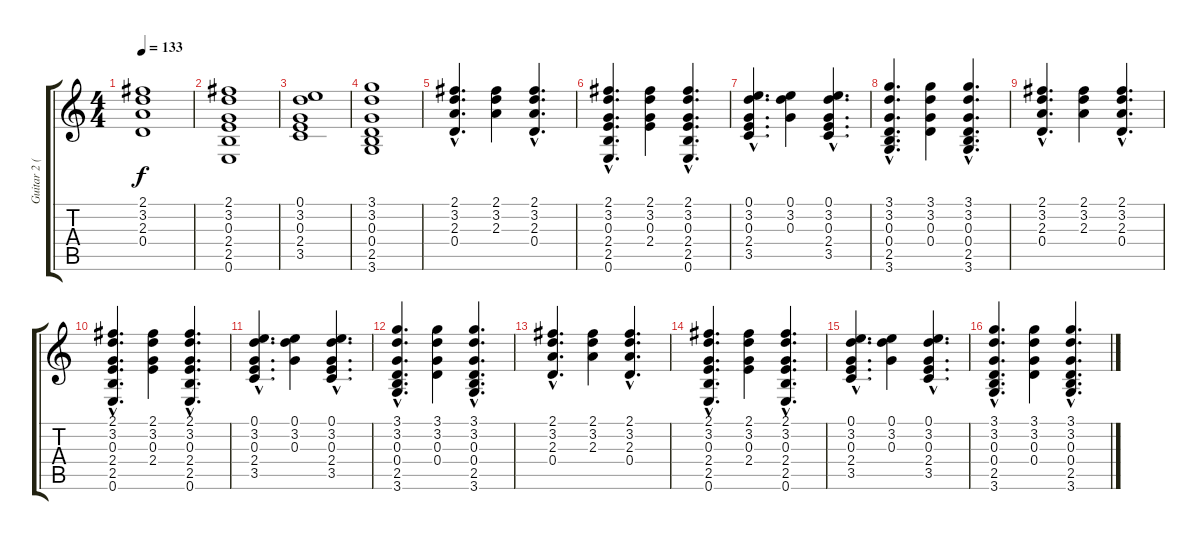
\track ("Guitar 2 (Quiet)" "Guitar 2 (") {instrument acousticguitarsteel}
\staff {score tabs}
\tuning (E4 B3 G3 D3 A2 E2) {hide}
\ts (4 4)
\tempo 133
\clef g2
\ks c
(2.1 3.2 2.3 0.4).1{dy f instrument acousticguitarsteel} |
(2.1 3.2 0.3 2.4 2.5 0.6).1 |
(0.1 3.2 0.3 2.4 3.5).1 |
(3.1 3.2 0.3 0.4 2.5 3.6).1 |
(2.1{hac} 3.2{hac} 2.3{hac} 0.4{hac}).4{d} (2.1 3.2 2.3).4 (2.1{hac} 3.2{hac} 2.3{hac} 0.4{hac}).4{d} |
(2.1{hac} 3.2{hac} 0.3{hac} 2.4{hac} 2.5{hac} 0.6{hac}).4{d} (2.1 3.2 0.3 2.4).4 (2.1{hac} 3.2{hac} 0.3{hac} 2.4{hac} 2.5{hac} 0.6{hac}).4{d} |
(0.1{hac} 3.2{hac} 0.3{hac} 2.4{hac} 3.5{hac}).4{d} (0.1 3.2 0.3).4 (0.1{hac} 3.2{hac} 0.3{hac} 2.4{hac} 3.5{hac}).4{d} |
(3.1{hac} 3.2{hac} 0.3{hac} 0.4{hac} 2.5{hac} 3.6{hac}).4{d} (3.1 3.2 0.3 0.4).4 (3.1{hac} 3.2{hac} 0.3{hac} 0.4{hac} 2.5{hac} 3.6{hac}).4{d} |
(2.1{hac} 3.2{hac} 2.3{hac} 0.4{hac}).4{d} (2.1 3.2 2.3).4 (2.1{hac} 3.2{hac} 2.3{hac} 0.4{hac}).4{d} |
(2.1{hac} 3.2{hac} 0.3{hac} 2.4{hac} 2.5{hac} 0.6{hac}).4{d} (2.1 3.2 0.3 2.4).4 (2.1{hac} 3.2{hac} 0.3{hac} 2.4{hac} 2.5{hac} 0.6{hac}).4{d} |
(0.1{hac} 3.2{hac} 0.3{hac} 2.4{hac} 3.5{hac}).4{d} (0.1 3.2 0.3).4 (0.1{hac} 3.2{hac} 0.3{hac} 2.4{hac} 3.5{hac}).4{d} |
(3.1{hac} 3.2{hac} 0.3{hac} 0.4{hac} 2.5{hac} 3.6{hac}).4{d} (3.1 3.2 0.3 0.4).4 (3.1{hac} 3.2{hac} 0.3{hac} 0.4{hac} 2.5{hac} 3.6{hac}).4{d} |
(2.1{hac} 3.2{hac} 2.3{hac} 0.4{hac}).4{d} (2.1 3.2 2.3).4 (2.1{hac} 3.2{hac} 2.3{hac} 0.4{hac}).4{d} |
(2.1{hac} 3.2{hac} 0.3{hac} 2.4{hac} 2.5{hac} 0.6{hac}).4{d} (2.1 3.2 0.3 2.4).4 (2.1{hac} 3.2{hac} 0.3{hac} 2.4{hac} 2.5{hac} 0.6{hac}).4{d} |
(0.1{hac} 3.2{hac} 0.3{hac} 2.4{hac} 3.5{hac}).4{d} (0.1 3.2 0.3).4 (0.1{hac} 3.2{hac} 0.3{hac} 2.4{hac} 3.5{hac}).4{d} |
(3.1{hac} 3.2{hac} 0.3{hac} 0.4{hac} 2.5{hac} 3.6{hac}).4{d} (3.1 3.2 0.3 0.4).4 (3.1{hac} 3.2{hac} 0.3{hac} 0.4{hac} 2.5{hac} 3.6{hac}).4{d}
